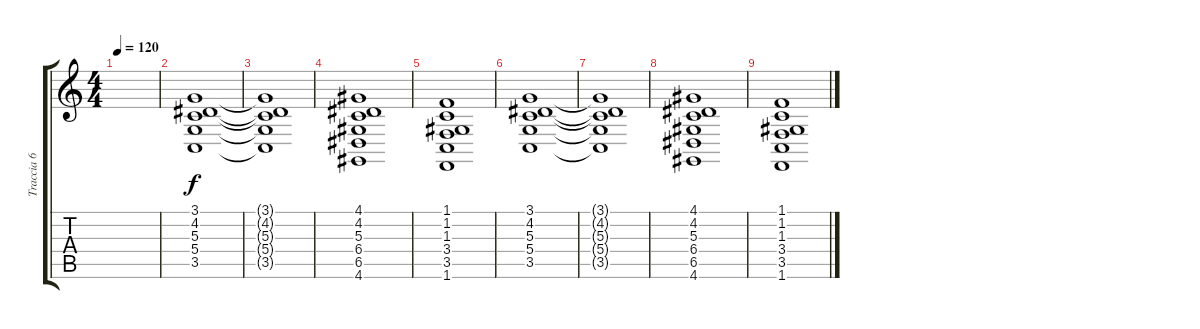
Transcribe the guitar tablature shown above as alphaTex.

\track ("Traccia 6" "Traccia 6") {instrument stringensemble2}
\staff {score tabs}
\tuning (E4 B3 G3 D3 A2 E2) {hide}
\ts (4 4)
\tempo 120
\clef g2
\ks c
|
(3.1 4.2 5.3 5.4 3.5).1 |
(3.1{t} 4.2{t} 5.3{t} 5.4{t} 3.5{t}).1 |
(4.1 4.2 5.3 6.4 6.5 4.6).1 |
(1.1 1.2 1.3 3.4 3.5 1.6).1 |
(3.1 4.2 5.3 5.4 3.5).1 |
(3.1{t} 4.2{t} 5.3{t} 5.4{t} 3.5{t}).1 |
(4.1 4.2 5.3 6.4 6.5 4.6).1 |
(1.1 1.2 1.3 3.4 3.5 1.6).1
